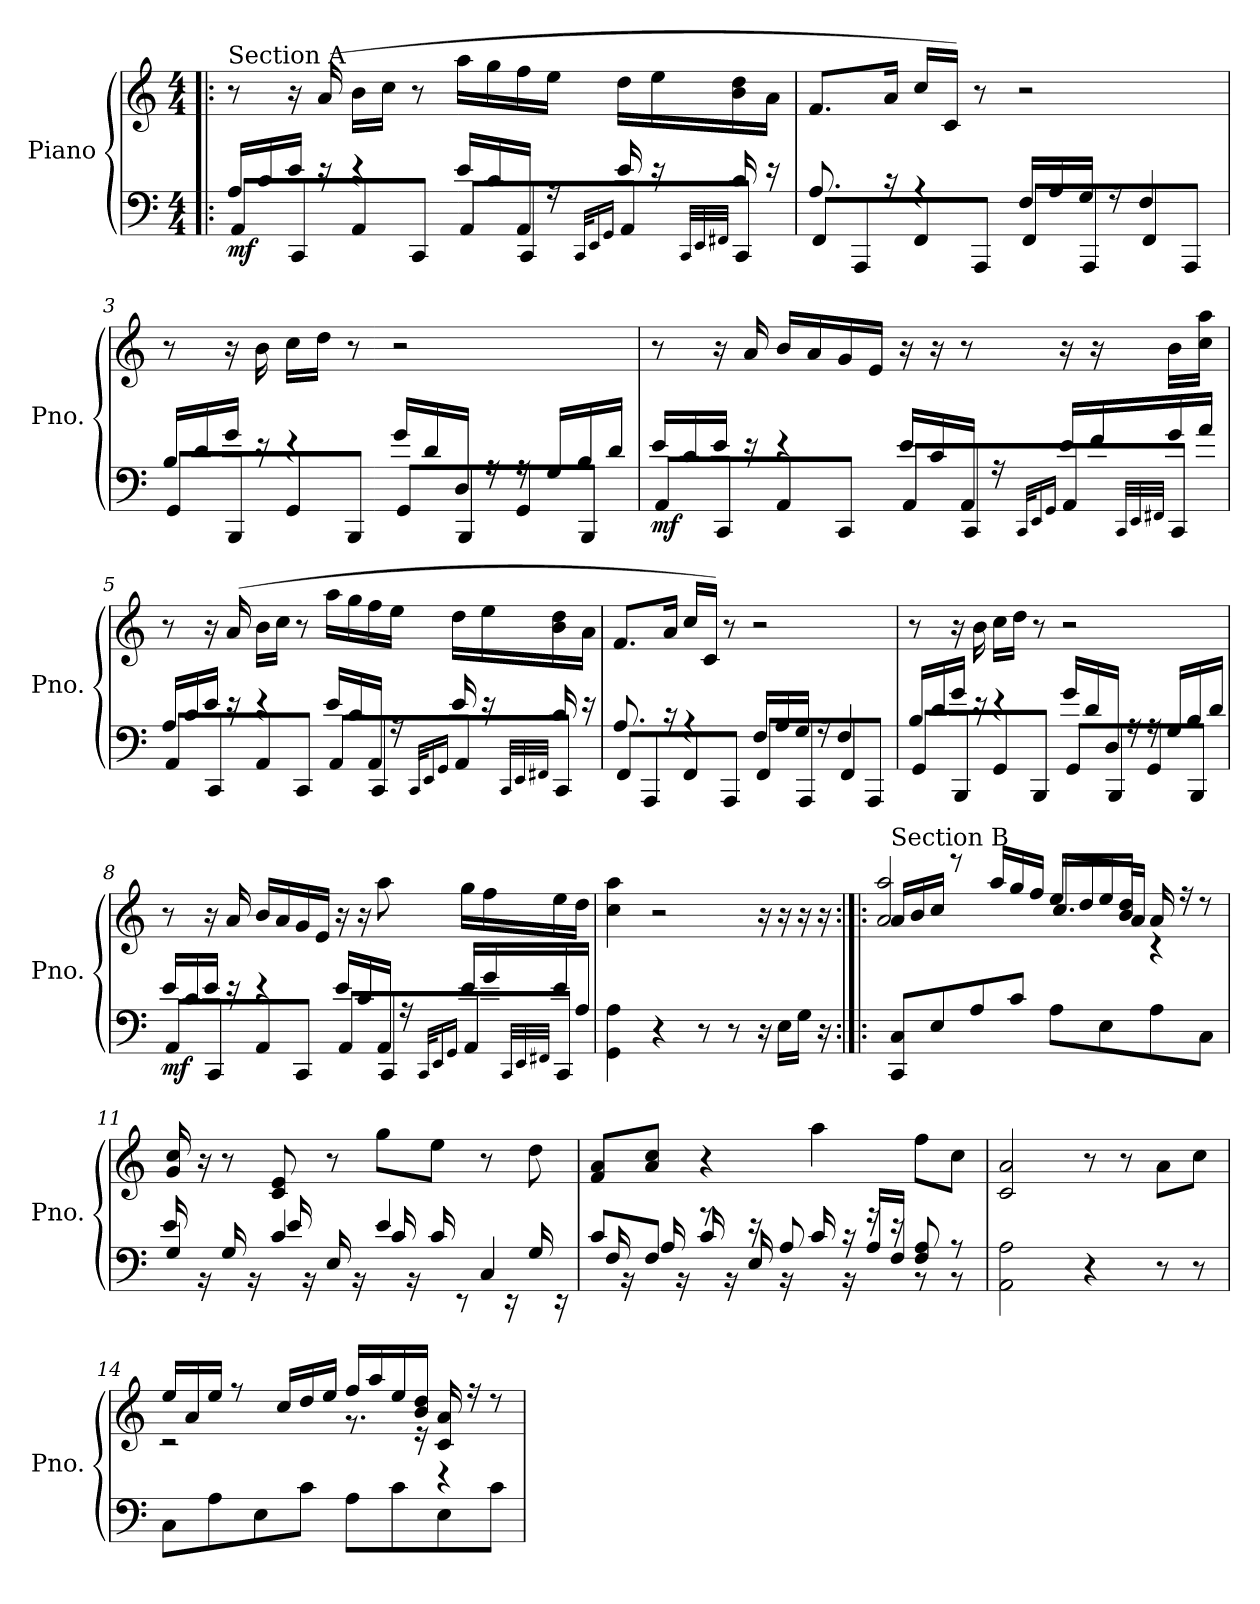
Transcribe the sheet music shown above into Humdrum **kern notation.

**kern	**kern	**dynam
*part1	*part1	*part1
*staff2	*staff1	*staff1/2
*I"Piano	*	*
*I'Pno.	*	*
*clefF4	*clefG2	*
*k[]	*k[]	*
*M4/4	*M4/4	*
*MM124	*MM124	*
=1!|:	=1!|:	=1!|:
*^	*	*
!	!	!LO:TX:a:t=Section A	!
!	!	!	!LO:DY:b=2
16A/LL	8AA/L	8r	mf
16c/	.	.	.
16e/JJ	8CC/	16r	.
16r	.	(16a/	.
4r	8AA/	16b\LL	.
.	.	16cc\JJ	.
.	8CC/J	8r	.
16e/LL	8AA/L	16aa\LL	.
16c/	.	16gg\	.
16AA/JJ	8CC/	16ff\	.
16r	.	16ee\JJ	.
.	32qCC/KLL	.	.
.	16qEE/	.	.
.	16qGG/JJ	.	.
16e/	8AA/	16dd\LL	.
16r	.	16ee\	.
.	32qCC/LLL	.	.
.	32qEE/	.	.
.	32qFF#X/JJJ	.	.
16c/	8CC/J	16b\ 16dd\	.
16r	.	16a\JJ	.
=2	=2	=2	=2
8.A/	8FF/L	8.f/L	.
.	8AAA/	.	.
16r	.	16a/Jk	.
4r	8FF/	16cc/LL	.
.	.	16c/JJ)	.
.	8AAA/J	8r	.
16F/LL	8FF/L	2r	.
16A/	.	.	.
16G/JJ	8AAA/	.	.
16r	.	.	.
4F/	8FF/	.	.
.	8AAA/J	.	.
!!LO:LB:g=z
=3	=3	=3	=3
16B/LL	8GG/L	8r	.
16d/	.	.	.
16g/JJ	8BBB/	16r	.
16r	.	16b\	.
4r	8GG/	16cc\LL	.
.	.	16dd\JJ	.
.	8BBB/J	8r	.
16g/LL	8GG/L	2r	.
16d/	.	.	.
16D/JJ	8BBB/	.	.
16r	.	.	.
16r	8GG/	.	.
16G/LL	.	.	.
16B/	8BBB/J	.	.
16d/JJ	.	.	.
=4	=4	=4	=4
!	!	!	!LO:DY:b=2
16e/LL	8AA/L	8r	mf
16c/	.	.	.
16e/JJ	8CC/	16r	.
16r	.	16a/	.
4r	8AA/	16b/LL	.
.	.	16a/	.
.	8CC/J	16g/	.
.	.	16e/JJ	.
16e/LL	8AA/L	16r	.
16c/	.	16r	.
16AA/JJ	8CC/	8r	.
16r	.	.	.
.	32qCC/KLL	.	.
.	16qEE/	.	.
.	16qGG/JJ	.	.
16e/LL	8AA/	16r	.
16f/	.	16r	.
.	32qCC/LLL	.	.
.	32qEE/	.	.
.	32qFF#X/JJJ	.	.
16g/	8CC/J	16b\LL	.
16a/JJ	.	16cc\ 16aa\JJ	.
!!LO:LB:g=z
=5	=5	=5	=5
!	!	!	!LO:DY:b=2
!	!	!	!LO:DY:n=1:b=2
16A/LL	8AA/L	8r	mf mf
16c/	.	.	.
16e/JJ	8CC/	16r	.
16r	.	(16a/	.
4r	8AA/	16b\LL	.
.	.	16cc\JJ	.
.	8CC/J	8r	.
16e/LL	8AA/L	16aa\LL	.
16c/	.	16gg\	.
16AA/JJ	8CC/	16ff\	.
16r	.	16ee\JJ	.
.	32qCC/KLL	.	.
.	16qEE/	.	.
.	16qGG/JJ	.	.
16e/	8AA/	16dd\LL	.
16r	.	16ee\	.
.	32qCC/LLL	.	.
.	32qEE/	.	.
.	32qFF#X/JJJ	.	.
16c/	8CC/J	16b\ 16dd\	.
16r	.	16a\JJ	.
=6	=6	=6	=6
8.A/	8FF/L	8.f/L	.
.	8AAA/	.	.
16r	.	16a/Jk	.
4r	8FF/	16cc/LL	.
.	.	16c/JJ)	.
.	8AAA/J	8r	.
16F/LL	8FF/L	2r	.
16A/	.	.	.
16G/JJ	8AAA/	.	.
16r	.	.	.
4F/	8FF/	.	.
.	8AAA/J	.	.
!!LO:LB:g=z
=7	=7	=7	=7
16B/LL	8GG/L	8r	.
16d/	.	.	.
16g/JJ	8BBB/	16r	.
16r	.	16b\	.
4r	8GG/	16cc\LL	.
.	.	16dd\JJ	.
.	8BBB/J	8r	.
16g/LL	8GG/L	2r	.
16d/	.	.	.
16D/JJ	8BBB/	.	.
16r	.	.	.
16r	8GG/	.	.
16G/LL	.	.	.
16B/	8BBB/J	.	.
16d/JJ	.	.	.
=8	=8	=8	=8
!	!	!	!LO:DY:b=2
16e/LL	8AA/L	8r	mf
16c/	.	.	.
16e/JJ	8CC/	16r	.
16r	.	16a/	.
4r	8AA/	16b/LL	.
.	.	16a/	.
.	8CC/J	16g/	.
.	.	16e/JJ	.
16e/LL	8AA/L	16r	.
16c/	.	16r	.
16AA/JJ	8CC/	8aa\	.
16r	.	.	.
.	32qCC/KLL	.	.
.	16qEE/	.	.
.	16qGG/JJ	.	.
16e/LL	8AA/	16gg\LL	.
16g/	.	16ff\	.
.	32qCC/LLL	.	.
.	32qEE/	.	.
.	32qFF#X/JJJ	.	.
16e/	8CC/J	16ee\	.
16A/JJ	.	16dd\JJ	.
*v	*v	*	*
!!LO:LB:g=z
=9	=9	=9
4GG\ 4A\	4cc\ 4aa\	.
4r	2r	.
8r	.	.
8r	.	.
16r	16r	.
16E\LL	16r	.
16G\JJ	16r	.
16r	16r	.
=10:|!|:	=10:|!|:	=10:|!|:
*	*^	*
!	!LO:TX:a:t=Section B	!	!
8CC/ 8C/L	16a/LL	2a/ 2aa/	.
.	16b/	.	.
8E/	16cc/JJ	.	.
.	8r	.	.
8A/	.	.	.
.	16aa/LL	.	.
8c/J	16gg/	.	.
.	16ff/JJ	.	.
8A\L	16ee/LL	8.cc/L	.
.	16dd/	.	.
8E\	16ee/	.	.
.	16b/ 16dd/JJ	16a/Jk	.
8A\	16a/	4r	.
.	16r	.	.
8C\J	8r	.	.
*	*v	*v	*
=11	=11	=11
*^	*	*
4G/	16e/	16g/ 16cc/	.
.	16r	16r	.
.	16G/	8r	.
.	16r	.	.
4c/	16e/	8c/ 8e/	.
.	16r	.	.
.	16E/	8r	.
.	16r	.	.
4e/	16c/	8gg\L	.
.	16r	.	.
.	16c/	8ee\J	.
.	8r	.	.
4C/	.	8r	.
.	16r	.	.
.	16G/	8dd\	.
.	16r	.	.
!!LO:PB:g=z
=12	=12	=12	=12
8c/L	16F/	8f/ 8a/L	.
.	16r	.	.
8F/J	16A/	8a/ 8cc/J	.
.	16r	.	.
8r	16c/	4r	.
.	16r	.	.
16r	16E/	.	.
8A/	16r	.	.
.	16c/	4aa\	.
16r	16r	.	.
16r	16A/LL	.	.
16r	16F/JJ	.	.
8F/ 8A/	8r	8ff\L	.
8r	8r	8cc\J	.
*v	*v	*	*
=13	=13	=13
2AA\ 2A\	2c/ 2a/	.
4r	8r	.
.	8r	.
8r	8a\L	.
8r	8cc\J	.
=14	=14	=14
*	*^	*
8C\L	16ee/LL	2r	.
.	16a/	.	.
8A\	16ee/JJ	.	.
.	8r	.	.
8E\	.	.	.
.	16cc/LL	.	.
8c\J	16dd/	.	.
.	16ee/JJ	.	.
8A\L	16ff/LL	8.r	.
.	16aa/	.	.
8c\	16ee/	.	.
.	16b/ 16dd/JJ	16r	.
8E\	16c/ 16a/	4r	.
.	16r	.	.
8c\J	8r	.	.
*	*v	*v	*
=	=	=
*-	*-	*-
